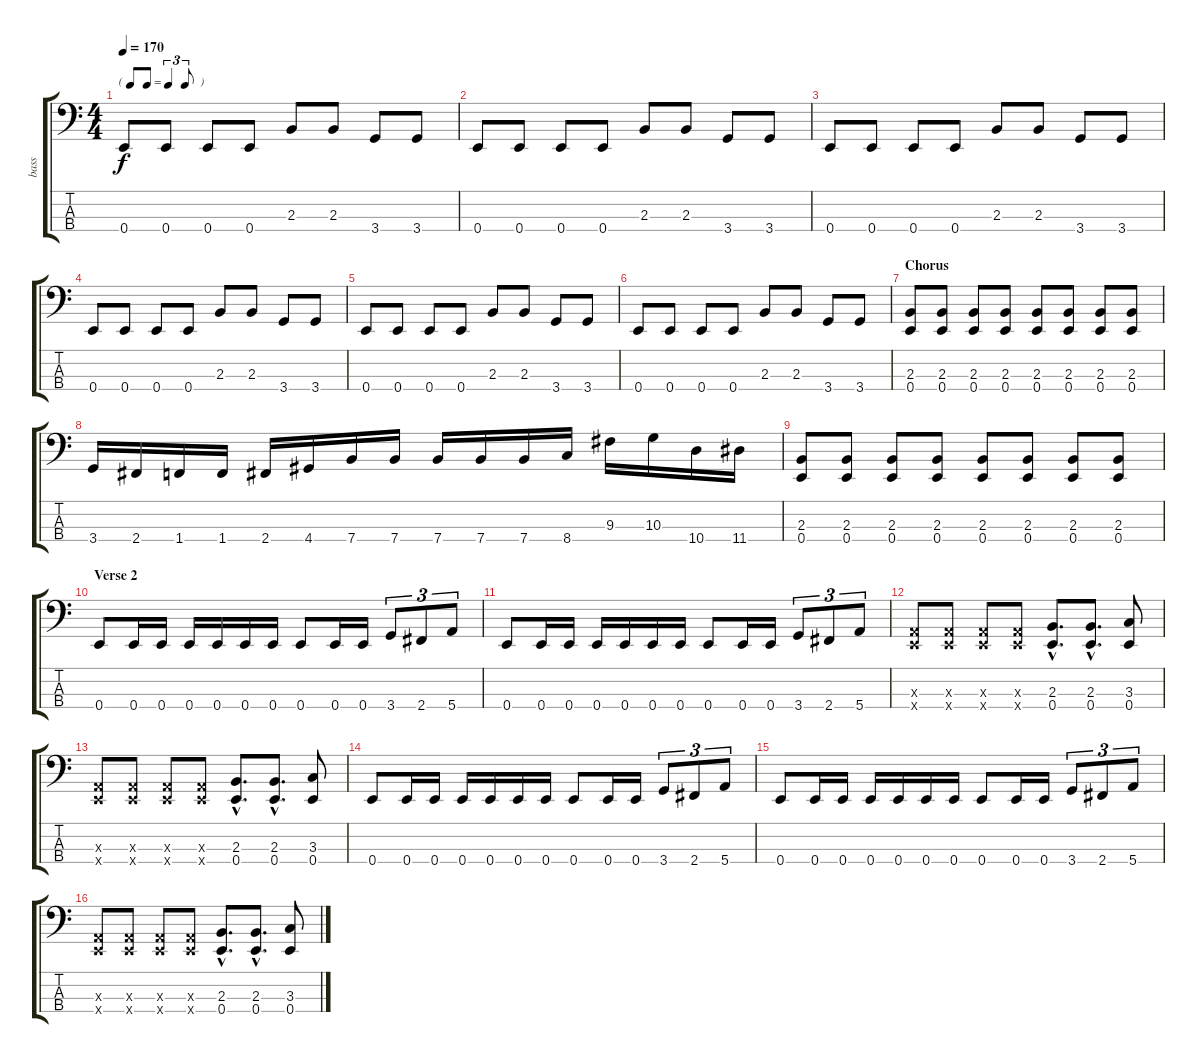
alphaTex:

\track ("bass" "bass") {instrument slapbass1}
\staff {score tabs}
\tuning (G2 D2 A1 E1) {hide}
\ts (4 4)
\tf triplet8th
\tempo 170
\clef f4
\ks c
0.4.8{dy f} 0.4.8 0.4.8 0.4.8 2.3.8 2.3.8 3.4.8 3.4.8 |
0.4.8 0.4.8 0.4.8 0.4.8 2.3.8 2.3.8 3.4.8 3.4.8 |
0.4.8 0.4.8 0.4.8 0.4.8 2.3.8 2.3.8 3.4.8 3.4.8 |
0.4.8 0.4.8 0.4.8 0.4.8 2.3.8 2.3.8 3.4.8 3.4.8 |
0.4.8 0.4.8 0.4.8 0.4.8 2.3.8 2.3.8 3.4.8 3.4.8 |
0.4.8 0.4.8 0.4.8 0.4.8 2.3.8 2.3.8 3.4.8 3.4.8 |
\section ("" "Chorus")
(2.3 0.4).8 (2.3 0.4).8 (2.3 0.4).8 (2.3 0.4).8 (2.3 0.4).8 (2.3 0.4).8 (2.3 0.4).8 (2.3 0.4).8 |
3.4.16 2.4.16 1.4.16 1.4.16 2.4.16 4.4.16 7.4.16 7.4.16 7.4.16 7.4.16 7.4.16 8.4.16 9.3.16 10.3.16 10.4.16 11.4.16 |
(2.3 0.4).8 (2.3 0.4).8 (2.3 0.4).8 (2.3 0.4).8 (2.3 0.4).8 (2.3 0.4).8 (2.3 0.4).8 (2.3 0.4).8 |
\section ("" "Verse 2")
0.4.8 0.4.16 0.4.16 0.4.16 0.4.16 0.4.16 0.4.16 0.4.8 0.4.16 0.4.16 3.4.8{tu (3 2)} 2.4.8{tu (3 2)} 5.4.8{tu (3 2)} |
0.4.8 0.4.16 0.4.16 0.4.16 0.4.16 0.4.16 0.4.16 0.4.8 0.4.16 0.4.16 3.4.8{tu (3 2)} 2.4.8{tu (3 2)} 5.4.8{tu (3 2)} |
(0.3{x} 0.4{x}).8 (0.3{x} 0.4{x}).8 (0.3{x} 0.4{x}).8 (0.3{x} 0.4{x}).8 (2.3{hac} 0.4{hac}).8{d} (2.3{hac} 0.4{hac}).8{d} (3.3 0.4).8 |
(0.3{x} 0.4{x}).8 (0.3{x} 0.4{x}).8 (0.3{x} 0.4{x}).8 (0.3{x} 0.4{x}).8 (2.3{hac} 0.4{hac}).8{d} (2.3{hac} 0.4{hac}).8{d} (3.3 0.4).8 |
0.4.8 0.4.16 0.4.16 0.4.16 0.4.16 0.4.16 0.4.16 0.4.8 0.4.16 0.4.16 3.4.8{tu (3 2)} 2.4.8{tu (3 2)} 5.4.8{tu (3 2)} |
0.4.8 0.4.16 0.4.16 0.4.16 0.4.16 0.4.16 0.4.16 0.4.8 0.4.16 0.4.16 3.4.8{tu (3 2)} 2.4.8{tu (3 2)} 5.4.8{tu (3 2)} |
(0.3{x} 0.4{x}).8 (0.3{x} 0.4{x}).8 (0.3{x} 0.4{x}).8 (0.3{x} 0.4{x}).8 (2.3{hac} 0.4{hac}).8{d} (2.3{hac} 0.4{hac}).8{d} (3.3 0.4).8
